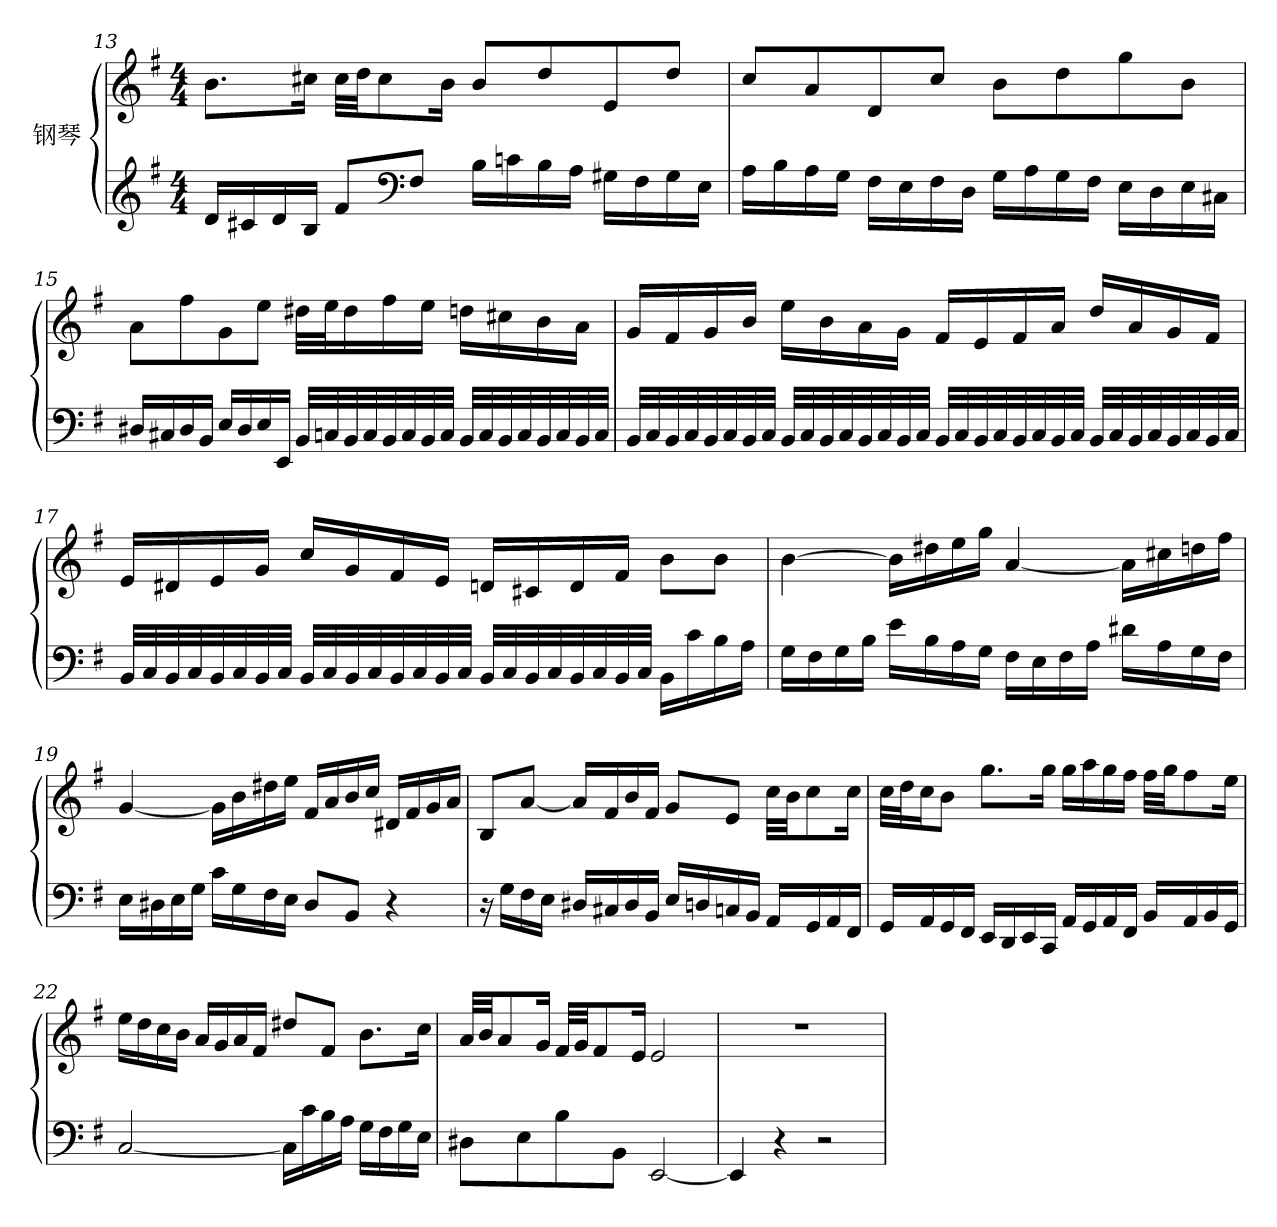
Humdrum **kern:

**kern	**kern
*part2	*part1
*staff2	*staff1
*I"钢琴	*I"钢琴
!!LO:LB:g=z
*clefG2	*clefG2
*k[f#]	*k[f#]
*M4/4	*M4/4
=13	=13
16d/LL	8.b\L
16c#X/	.
16d/	.
16B/JJ	16cc#X\Jk
8f#/L	32cc#\LLL
.	32dd\JJ
.	8cc#\
*clefF4	*
8F#/J	.
.	16b\Jk
16B\LL	8b/L
16cn\	.
16B\	8dd/
16A\JJ	.
16G#X\LL	8e/
16F#\	.
16G#\	8dd/J
16E\JJ	.
=14	=14
16A\LL	8cc/L
16B\	.
16A\	8a/
16G\JJ	.
16F#\LL	8d/
16E\	.
16F#\	8cc/J
16D\JJ	.
16G\LL	8b\L
16A\	.
16G\	8dd\
16F#\JJ	.
16E\LL	8gg\
16D\	.
16E\	8b\J
16C#X\JJ	.
!!LO:LB:g=z
=15	=15
16D#X/LL	8a\L
16C#X/	.
16D#/	8ff#\
16BB/JJ	.
16E/LL	8g\
16D#/	.
16E/	8ee\J
16EE/JJ	.
32BB/LLL	32dd#X\LLL
32Cn/	32ee\J
32BB/	16dd#\
32C/	.
32BB/	16ff#\
32C/	.
32BB/	16ee\JJ
32C/JJJ	.
32BB/LLL	16ddn\LL
32C/	.
32BB/	16cc#X\
32C/	.
32BB/	16b\
32C/	.
32BB/	16a\JJ
32C/JJJ	.
!!LO:LB:g=z
=16	=16
32BB/LLL	16g/LL
32C/	.
32BB/	16f#/
32C/	.
32BB/	16g/
32C/	.
32BB/	16b/JJ
32C/JJJ	.
32BB/LLL	16ee\LL
32C/	.
32BB/	16b\
32C/	.
32BB/	16a\
32C/	.
32BB/	16g\JJ
32C/JJJ	.
32BB/LLL	16f#/LL
32C/	.
32BB/	16e/
32C/	.
32BB/	16f#/
32C/	.
32BB/	16a/JJ
32C/JJJ	.
32BB/LLL	16dd/LL
32C/	.
32BB/	16a/
32C/	.
32BB/	16g/
32C/	.
32BB/	16f#/JJ
32C/JJJ	.
!!LO:LB:g=z
=17	=17
32BB/LLL	16e/LL
32C/	.
32BB/	16d#X/
32C/	.
32BB/	16e/
32C/	.
32BB/	16g/JJ
32C/JJJ	.
32BB/LLL	16cc/LL
32C/	.
32BB/	16g/
32C/	.
32BB/	16f#/
32C/	.
32BB/	16e/JJ
32C/JJJ	.
32BB/LLL	16dn/LL
32C/	.
32BB/	16c#X/
32C/	.
32BB/	16d/
32C/	.
32BB/	16f#/JJ
32C/JJJ	.
16BB\LL	8b\L
16c\	.
16B\	8b\J
16A\JJ	.
!!LO:LB:g=z
=18	=18
16G\LL	[4b\
16F#\	.
16G\	.
16B\JJ	.
16e\LL	16b\LL]
16B\	16dd#X\
16A\	16ee\
16G\JJ	16gg\JJ
16F#\LL	[4a/
16E\	.
16F#\	.
16A\JJ	.
16d#X\LL	16a\LL]
16A\	16cc#X\
16G\	16ddn\
16F#\JJ	16ff#\JJ
=19	=19
16E\LL	[4g/
16D#X\	.
16E\	.
16G\JJ	.
16c\LL	16g\LL]
16G\	16b\
16F#\	16dd#X\
16E\JJ	16ee\JJ
8D#/L	16f#/LL
.	16a/
8BB/J	16b/
.	16cc/JJ
4r	16d#X/LL
.	16f#/
.	16g/
.	16a/JJ
!!LO:PB:g=z
=20	=20
16r	8B/L
16G\LL	.
16F#\	[8a/J
16E\JJ	.
16D#X/LL	16a/LL]
16C#X/	16f#/
16D#/	16b/
16BB/JJ	16f#/JJ
16E/LL	8g/L
16Dn/	.
16Cn/	8e/J
16BB/JJ	.
16AA/LL	32cc\LLL
.	32b\JJ
16GG/	8cc\
16AA/	.
16FF#/JJ	16cc\Jk
=21	=21
16GG/LL	32cc\LLL
.	32dd\J
16AA/	16cc\J
16GG/	8b\J
16FF#/JJ	.
16EE/LL	8.gg\L
16DD/	.
16EE/	.
16CC/JJ	16gg\Jk
16AA/LL	16gg\LL
16GG/	16aa\
16AA/	16gg\
16FF#/JJ	16ff#\JJ
16BB/LL	32ff#\LLL
.	32gg\JJ
16AA/	8ff#\
16BB/	.
16GG/JJ	16ee\Jk
!!LO:LB:g=z
=22	=22
[2C/	16ee\LL
.	16dd\
.	16cc\
.	16b\JJ
.	16a/LL
.	16g/
.	16a/
.	16f#/JJ
16C\LL]	8dd#X/L
16c\	.
16B\	8f#/J
16A\JJ	.
16G\LL	8.b\L
16F#\	.
16G\	.
16E\JJ	16cc\Jk
=23	=23
8D#X\L	32a/LLL
.	32b/JJ
.	8a/
8E\	.
.	16g/Jk
8B\	32f#/LLL
.	32g/JJ
.	8f#/
8BB\J	.
.	16e/Jk
[2EE/	2e/
=24	=24
4EE/]	1r
4r	.
2r	.
=	=
*-	*-
